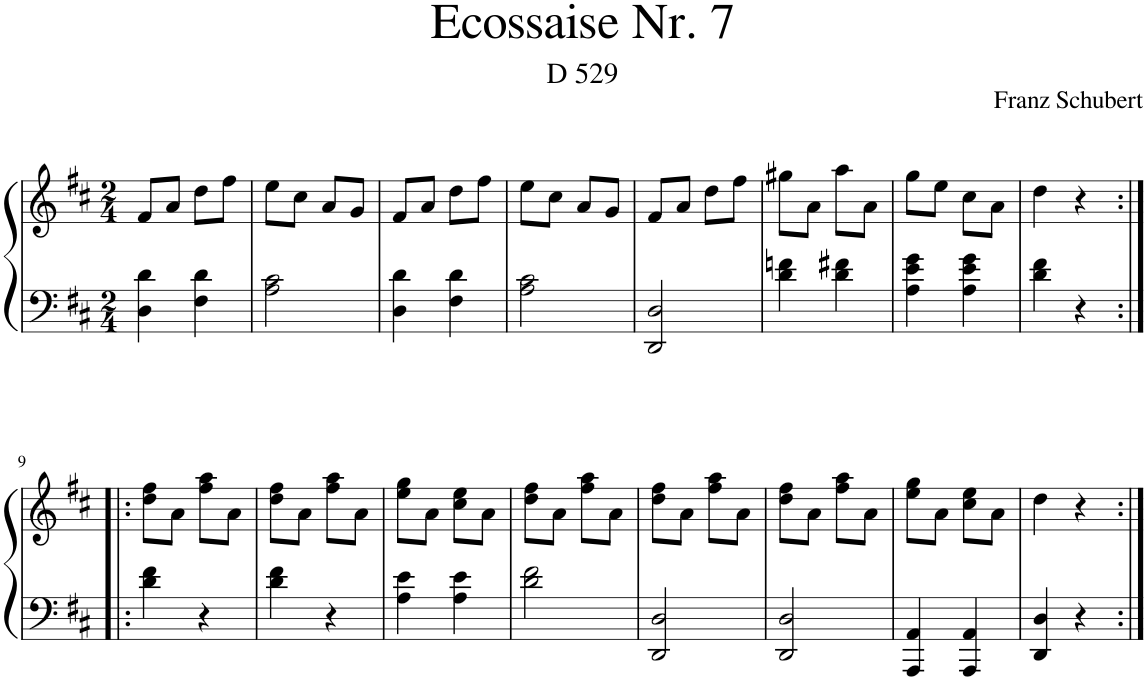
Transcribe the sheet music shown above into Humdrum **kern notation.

**kern	**kern
*part1	*part1
*staff2	*staff1
*I"Piano	*
*I'Pno.	*
*clefF4	*clefG2
*k[f#c#]	*k[f#c#]
*M2/4	*M2/4
=1	=1
4D\ 4d\	8f#/L
.	8a/J
4F#\ 4d\	8dd\L
.	8ff#\J
=2	=2
2A\ 2c#\	8ee\L
.	8cc#\J
.	8a/L
.	8g/J
=3	=3
4D\ 4d\	8f#/L
.	8a/J
4F#\ 4d\	8dd\L
.	8ff#\J
=4	=4
2A\ 2c#\	8ee\L
.	8cc#\J
.	8a/L
.	8g/J
=5	=5
2DD/ 2D/	8f#/L
.	8a/J
.	8dd\L
.	8ff#\J
=6	=6
4d\ 4fn\	8gg#X\L
.	8a\J
4d\ 4f#X\	8aa\L
.	8a\J
=7	=7
4A\ 4e\ 4g\	8gg\L
.	8ee\J
4A\ 4e\ 4g\	8cc#\L
.	8a\J
=8	=8
4d\ 4f#\	4dd\
4r	4r
!!LO:LB:g=z
=9:|!|:	=9:|!|:
4d\ 4f#\	8dd\ 8ff#\L
.	8a\J
4r	8ff#\ 8aa\L
.	8a\J
=10	=10
4d\ 4f#\	8dd\ 8ff#\L
.	8a\J
4r	8ff#\ 8aa\L
.	8a\J
=11	=11
4A\ 4e\	8ee\ 8gg\L
.	8a\J
4A\ 4e\	8cc#\ 8ee\L
.	8a\J
=12	=12
2d\ 2f#\	8dd\ 8ff#\L
.	8a\J
.	8ff#\ 8aa\L
.	8a\J
=13	=13
2DD/ 2D/	8dd\ 8ff#\L
.	8a\J
.	8ff#\ 8aa\L
.	8a\J
=14	=14
2DD/ 2D/	8dd\ 8ff#\L
.	8a\J
.	8ff#\ 8aa\L
.	8a\J
=15	=15
4AAA/ 4AA/	8ee\ 8gg\L
.	8a\J
4AAA/ 4AA/	8cc#\ 8ee\L
.	8a\J
=16	=16
4DD/ 4D/	4dd\
4r	4r
=:|!	=:|!
*-	*-
